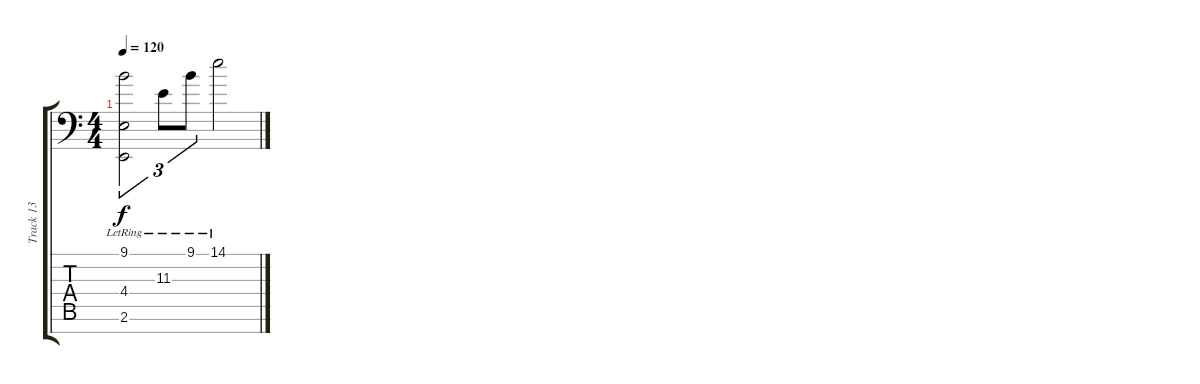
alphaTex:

\track ("Track 13" "Track 13") {instrument acousticgrandpiano}
\staff {score tabs}
\tuning (D4 A3 F3 C3 G2 D2 G1) {hide}
\ts (4 4)
\tempo 120
\clef f4
\ks c
(9.1{lr} 4.4 2.6).2{tu (3 2) dy f} 11.3{lr}.8{tu (3 2)} 9.1{lr}.8{tu (3 2)} 14.1{lr}.2
